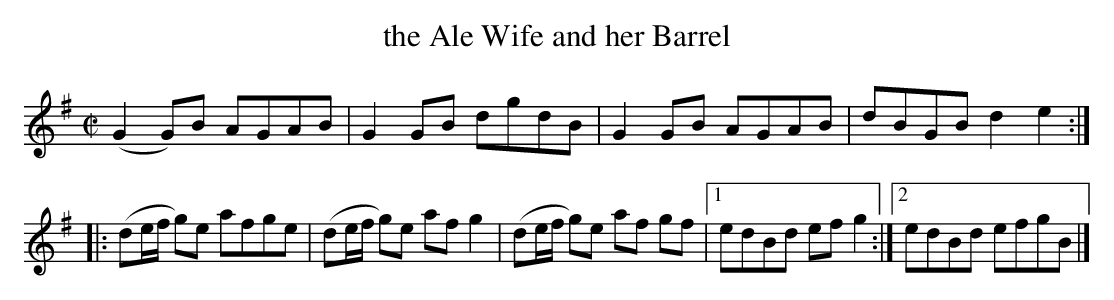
X:1
T:the Ale Wife and her Barrel
M:C|
K:G major
(G2G)B AGAB| G2GB dgdB| G2GB AGAB| dBGB d2e2::
(de/f/ g)e afge| (de/f/ g)e afg2|(de/f/ g)e af gf\
|1edBd efg2 :|2 edBd efgB |]
